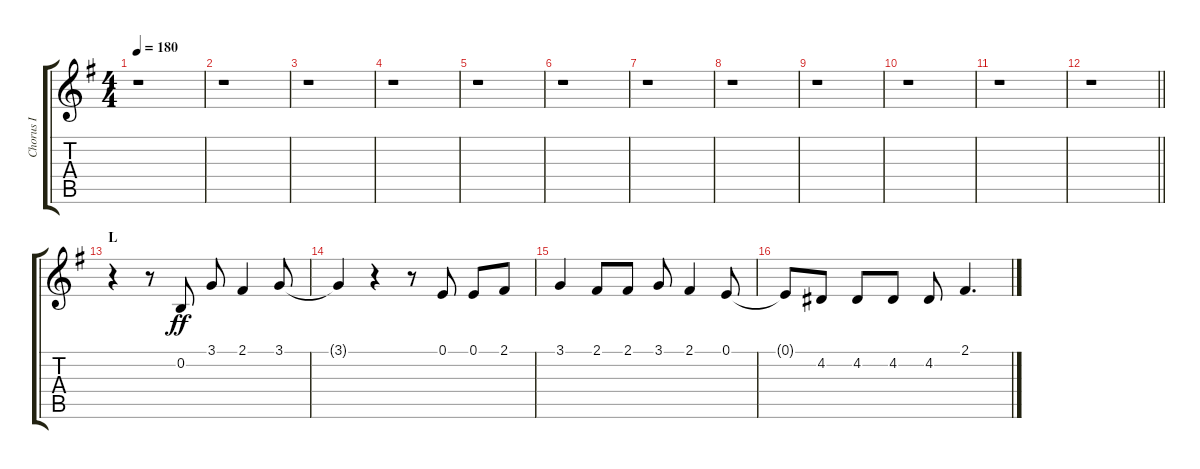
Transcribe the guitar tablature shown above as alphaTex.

\track ("Chorus I" "Chorus I") {instrument voiceoohs}
\staff {score tabs}
\tuning (E4 B3 G3 D3 A2 E2) {hide}
\ts (4 4)
\tempo 180
\clef g2
\ks g
r.1{dy ff} |
r.1 |
r.1 |
r.1 |
r.1 |
r.1 |
r.1 |
r.1 |
r.1 |
r.1 |
r.1 |
\barLineRight lightlight
r.1 |
\section ("" "L")
r.4 r.8 0.2.8 3.1.8 2.1.4 3.1.8 |
3.1{t}.4 r.4 r.8 0.1.8 0.1.8 2.1.8 |
3.1.4 2.1.8 2.1.8 3.1.8 2.1.4 0.1.8 |
0.1{t}.8 4.2.8 4.2.8 4.2.8 4.2.8 2.1.4{d}
